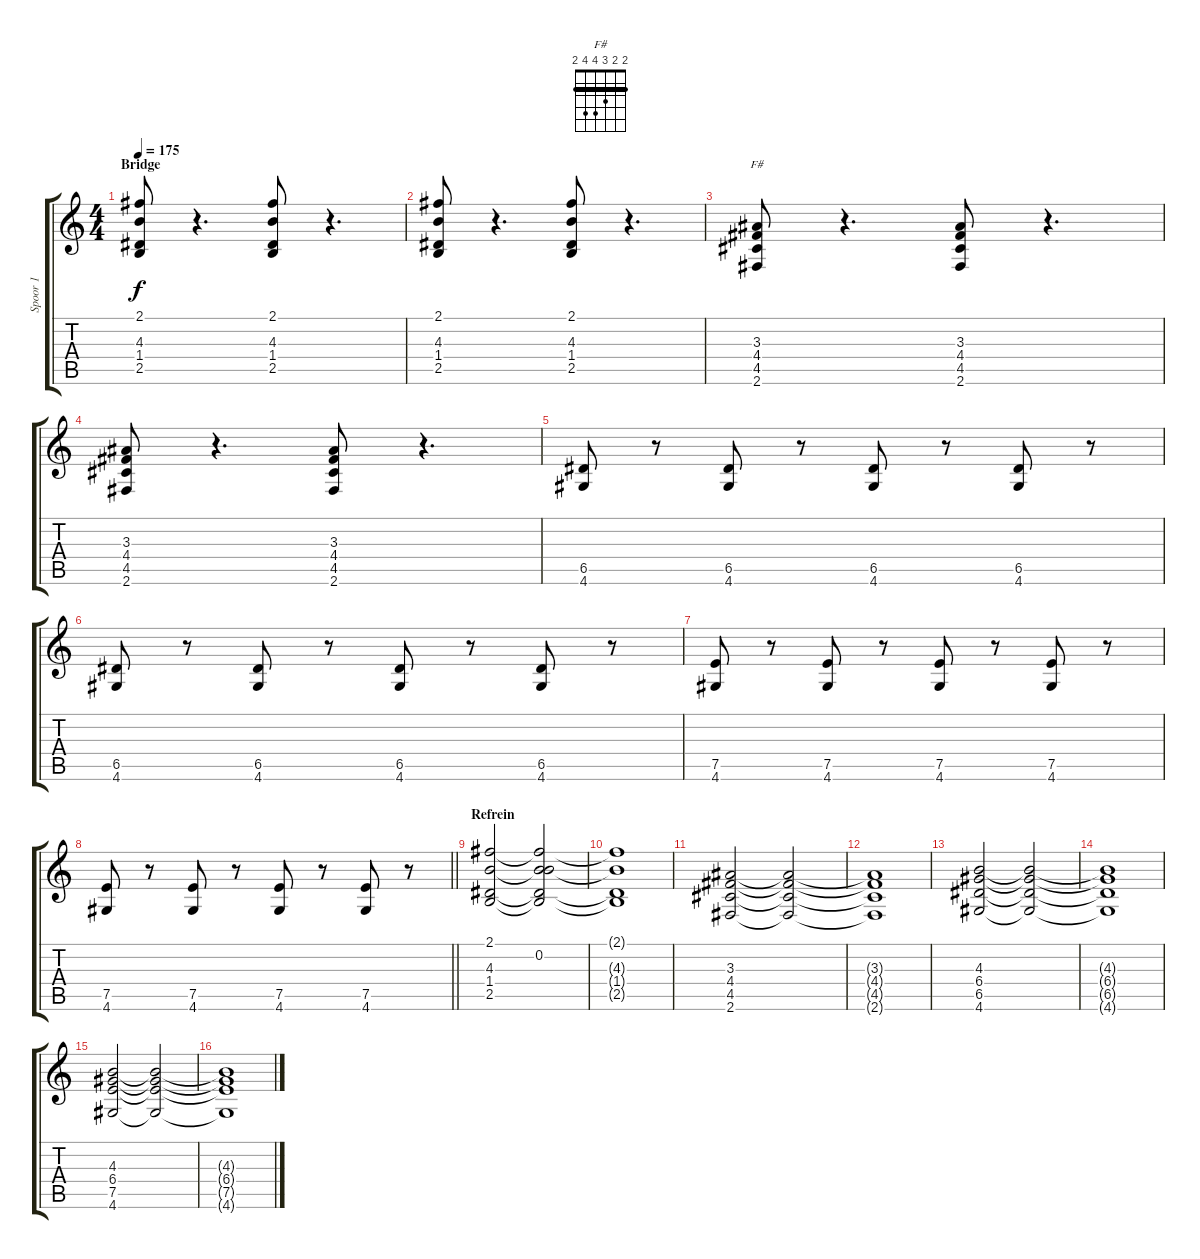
\track ("Spoor 1" "Spoor 1") {instrument electricguitarmuted}
\staff {score tabs}
\tuning (E4 B3 G3 D3 A2 E2) {hide}
\chord ("F#" 2 2 3 4 4 2) {barre 2}
\ts (4 4)
\section ("" "Bridge")
\tempo 175
\clef g2
\ks c
(2.1 4.3 1.4 2.5).8{dy f} r.4{d} (2.1 4.3 1.4 2.5).8 r.4{d} |
(2.1 4.3 1.4 2.5).8 r.4{d} (2.1 4.3 1.4 2.5).8 r.4{d} |
(3.3 4.4 4.5 2.6).8{ch "F#"} r.4{d} (3.3 4.4 4.5 2.6).8 r.4{d} |
(3.3 4.4 4.5 2.6).8 r.4{d} (3.3 4.4 4.5 2.6).8 r.4{d} |
(6.5 4.6).8 r.8 (6.5 4.6).8 r.8 (6.5 4.6).8 r.8 (6.5 4.6).8 r.8 |
(6.5 4.6).8 r.8 (6.5 4.6).8 r.8 (6.5 4.6).8 r.8 (6.5 4.6).8 r.8 |
(7.5 4.6).8 r.8 (7.5 4.6).8 r.8 (7.5 4.6).8 r.8 (7.5 4.6).8 r.8 |
\barLineRight lightlight
(7.5 4.6).8 r.8 (7.5 4.6).8 r.8 (7.5 4.6).8 r.8 (7.5 4.6).8 r.8 |
\section ("" "Refrein")
(2.1 4.3 1.4 2.5).2 (2.1{t} 0.2 4.3{t} 1.4{t} 2.5{t}).2 |
(2.1{t} 4.3{t} 1.4{t} 2.5{t}).1 |
(3.3 4.4 4.5 2.6).2 (3.3{t} 4.4{t} 4.5{t} 2.6{t}).2 |
(3.3{t} 4.4{t} 4.5{t} 2.6{t}).1 |
(4.3 6.4 6.5 4.6).2 (4.3{t} 6.4{t} 6.5{t} 4.6{t}).2 |
(4.3{t} 6.4{t} 6.5{t} 4.6{t}).1 |
(4.3 6.4 7.5 4.6).2 (4.3{t} 6.4{t} 7.5{t} 4.6{t}).2 |
(4.3{t} 6.4{t} 7.5{t} 4.6{t}).1
